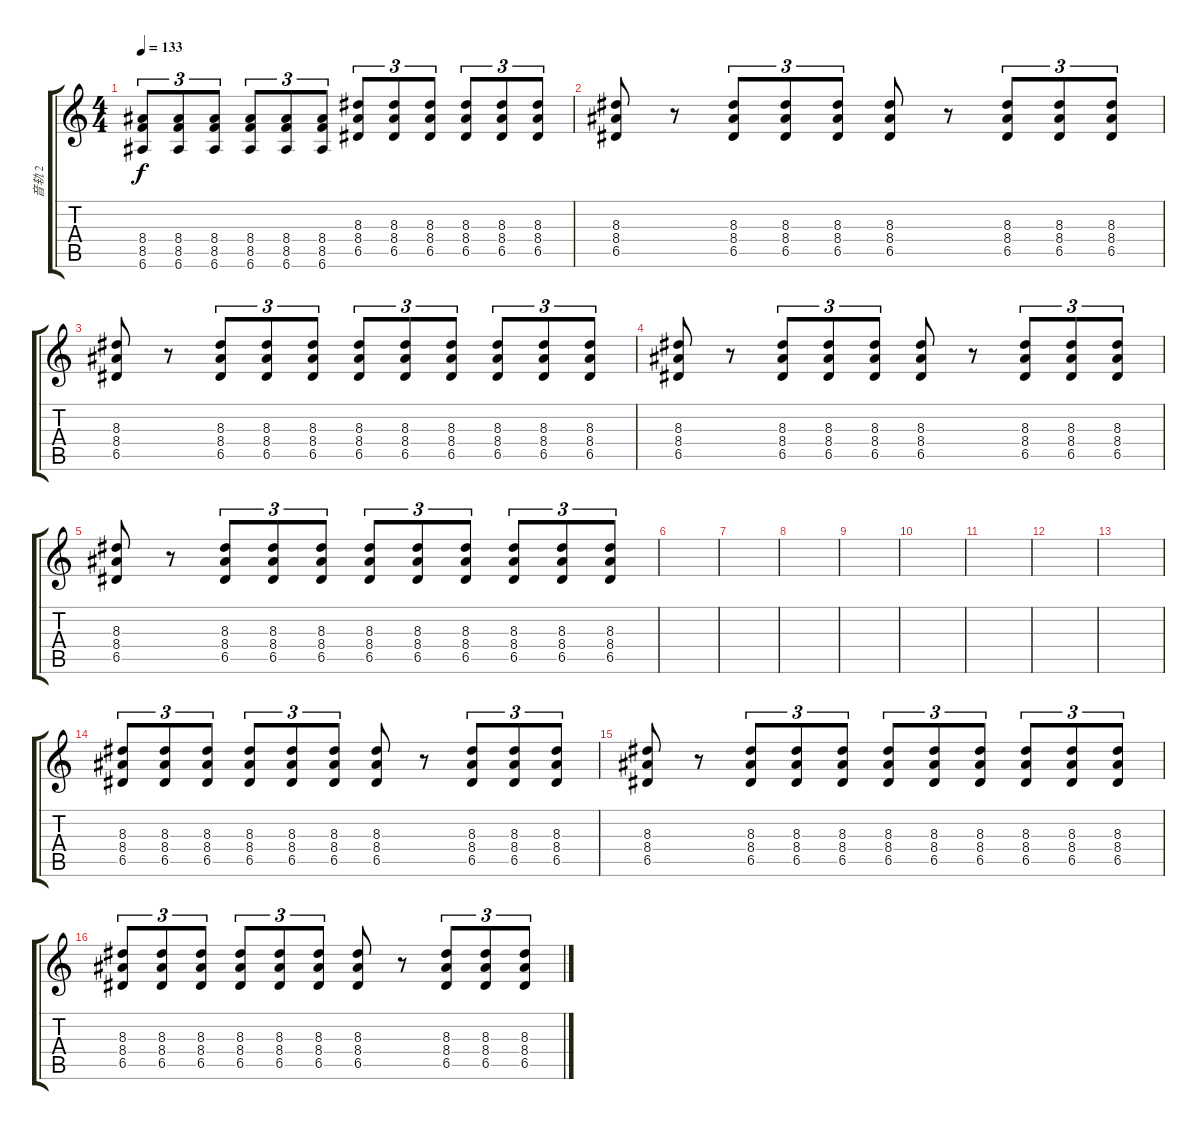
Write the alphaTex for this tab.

\track ("音轨 2" "音轨 2") {instrument overdrivenguitar}
\staff {score tabs}
\tuning (E4 B3 G3 D3 A2 E2) {hide}
\ts (4 4)
\tempo 133
\clef g2
\ks c
(8.4 8.5 6.6).8{tu (3 2) dy f} (8.4 8.5 6.6).8{tu (3 2)} (8.4 8.5 6.6).8{tu (3 2)} (8.4 8.5 6.6).8{tu (3 2)} (8.4 8.5 6.6).8{tu (3 2)} (8.4 8.5 6.6).8{tu (3 2)} (8.3 8.4 6.5).8{tu (3 2)} (8.3 8.4 6.5).8{tu (3 2)} (8.3 8.4 6.5).8{tu (3 2)} (8.3 8.4 6.5).8{tu (3 2)} (8.3 8.4 6.5).8{tu (3 2)} (8.3 8.4 6.5).8{tu (3 2)} |
(8.3 8.4 6.5).8 r.8 (8.3 8.4 6.5).8{tu (3 2)} (8.3 8.4 6.5).8{tu (3 2)} (8.3 8.4 6.5).8{tu (3 2)} (8.3 8.4 6.5).8 r.8 (8.3 8.4 6.5).8{tu (3 2)} (8.3 8.4 6.5).8{tu (3 2)} (8.3 8.4 6.5).8{tu (3 2)} |
(8.3 8.4 6.5).8 r.8 (8.3 8.4 6.5).8{tu (3 2)} (8.3 8.4 6.5).8{tu (3 2)} (8.3 8.4 6.5).8{tu (3 2)} (8.3 8.4 6.5).8{tu (3 2)} (8.3 8.4 6.5).8{tu (3 2)} (8.3 8.4 6.5).8{tu (3 2)} (8.3 8.4 6.5).8{tu (3 2)} (8.3 8.4 6.5).8{tu (3 2)} (8.3 8.4 6.5).8{tu (3 2)} |
(8.3 8.4 6.5).8 r.8 (8.3 8.4 6.5).8{tu (3 2)} (8.3 8.4 6.5).8{tu (3 2)} (8.3 8.4 6.5).8{tu (3 2)} (8.3 8.4 6.5).8 r.8 (8.3 8.4 6.5).8{tu (3 2)} (8.3 8.4 6.5).8{tu (3 2)} (8.3 8.4 6.5).8{tu (3 2)} |
(8.3 8.4 6.5).8 r.8 (8.3 8.4 6.5).8{tu (3 2)} (8.3 8.4 6.5).8{tu (3 2)} (8.3 8.4 6.5).8{tu (3 2)} (8.3 8.4 6.5).8{tu (3 2)} (8.3 8.4 6.5).8{tu (3 2)} (8.3 8.4 6.5).8{tu (3 2)} (8.3 8.4 6.5).8{tu (3 2)} (8.3 8.4 6.5).8{tu (3 2)} (8.3 8.4 6.5).8{tu (3 2)} |
|
|
|
|
|
|
|
|
(8.3 8.4 6.5).8{tu (3 2)} (8.3 8.4 6.5).8{tu (3 2)} (8.3 8.4 6.5).8{tu (3 2)} (8.3 8.4 6.5).8{tu (3 2)} (8.3 8.4 6.5).8{tu (3 2)} (8.3 8.4 6.5).8{tu (3 2)} (8.3 8.4 6.5).8 r.8 (8.3 8.4 6.5).8{tu (3 2)} (8.3 8.4 6.5).8{tu (3 2)} (8.3 8.4 6.5).8{tu (3 2)} |
(8.3 8.4 6.5).8 r.8 (8.3 8.4 6.5).8{tu (3 2)} (8.3 8.4 6.5).8{tu (3 2)} (8.3 8.4 6.5).8{tu (3 2)} (8.3 8.4 6.5).8{tu (3 2)} (8.3 8.4 6.5).8{tu (3 2)} (8.3 8.4 6.5).8{tu (3 2)} (8.3 8.4 6.5).8{tu (3 2)} (8.3 8.4 6.5).8{tu (3 2)} (8.3 8.4 6.5).8{tu (3 2)} |
(8.3 8.4 6.5).8{tu (3 2)} (8.3 8.4 6.5).8{tu (3 2)} (8.3 8.4 6.5).8{tu (3 2)} (8.3 8.4 6.5).8{tu (3 2)} (8.3 8.4 6.5).8{tu (3 2)} (8.3 8.4 6.5).8{tu (3 2)} (8.3 8.4 6.5).8 r.8 (8.3 8.4 6.5).8{tu (3 2)} (8.3 8.4 6.5).8{tu (3 2)} (8.3 8.4 6.5).8{tu (3 2)}
